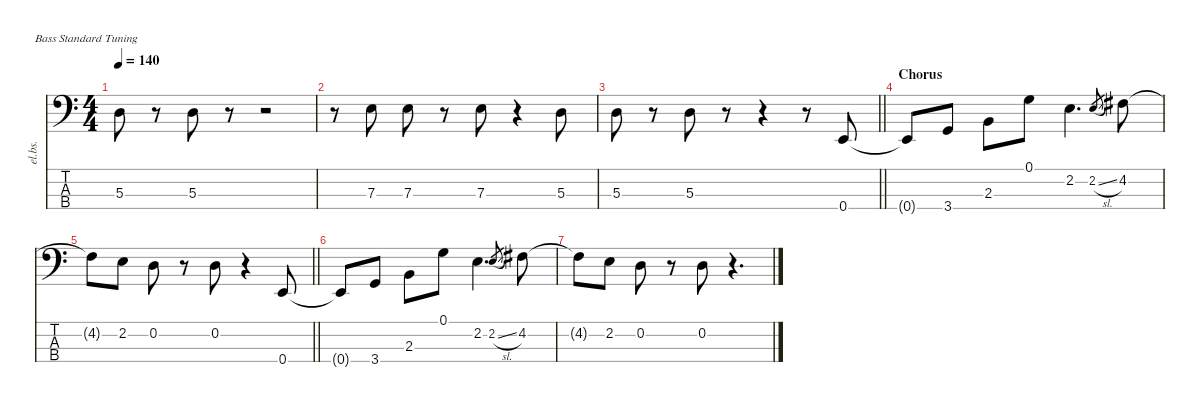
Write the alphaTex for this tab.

\defaultSystemsLayout 4
\hideDynamics
\bracketExtendMode nobrackets
\otherSystemsTrackNameOrientation horizontal
\track ("Bass" "el.bs.") {instrument electricbassfinger}
\staff {score tabs}
\tuning (G2 D2 A1 E1)
\ts (4 4)
\tempo 140
\clef f4
\ks c
5.3.8{dy f} r.8 5.3.8 r.8 r.2 |
r.8 7.3.8 7.3.8 r.8 7.3.8 r.4 5.3.8 |
\barLineRight lightlight
5.3.8 r.8 5.3.8 r.8 r.4 r.8 0.4.8 |
\section ("" "Chorus")
0.4{t}.8 3.4.8 2.3.8 0.1.8 2.2.4{d} 2.2{sl}.8{gr dy mf} 4.2{acc #}.8{dy f} |
\barLineRight lightlight
4.2{t acc #}.8 2.2.8 0.2.8 r.8 0.2.8 r.4 0.4.8 |
0.4{t}.8 3.4.8 2.3.8 0.1.8 2.2.4{d} 2.2{sl}.8{gr dy mf} 4.2{acc #}.8{dy f} |
4.2{t acc #}.8 2.2.8 0.2.8 r.8 0.2.8 r.4{d}
